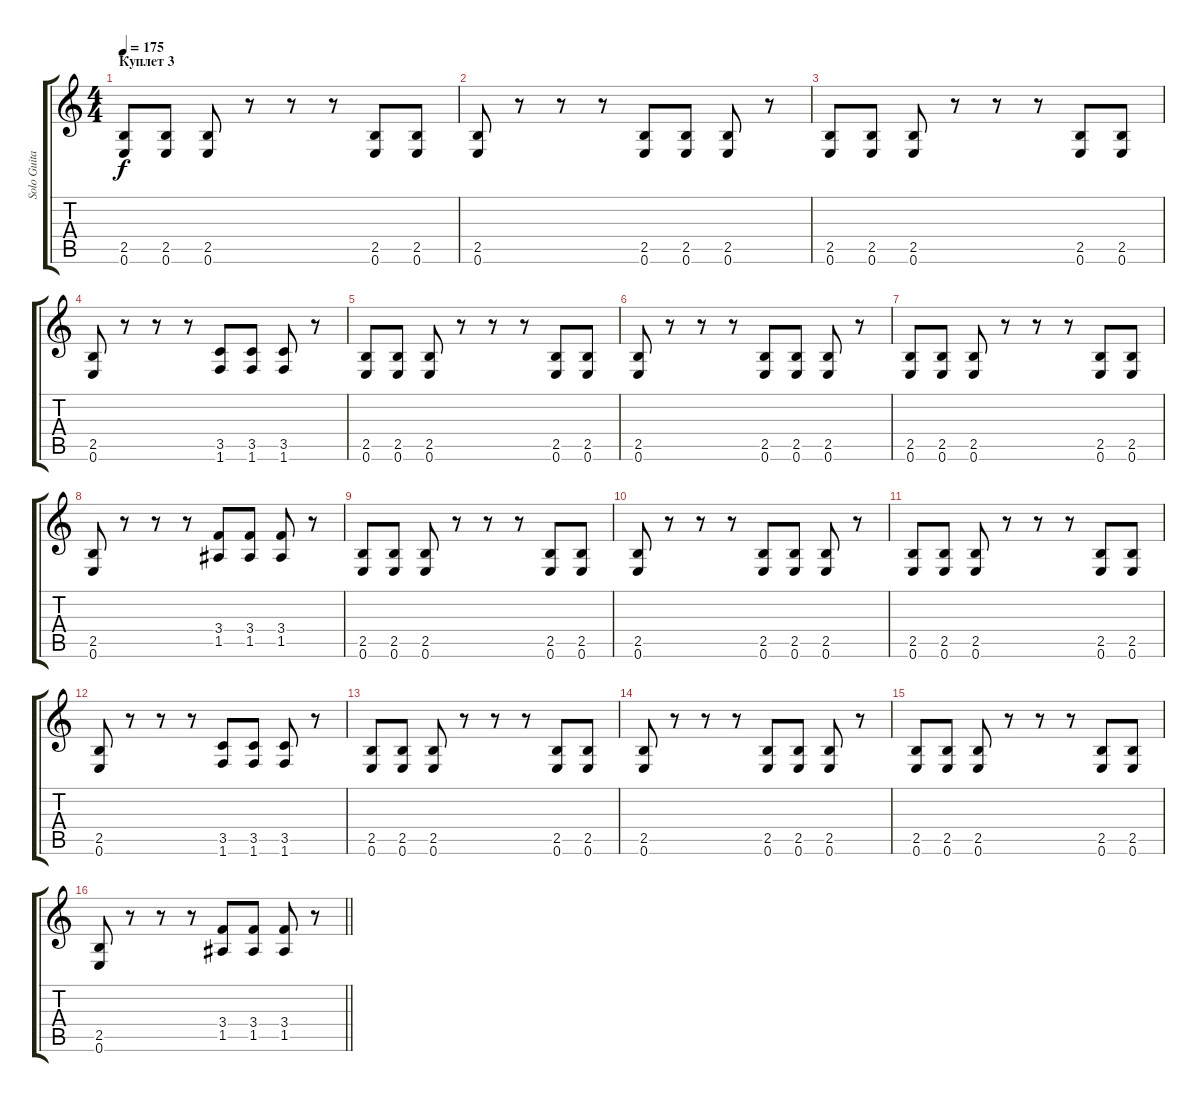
\track ("Solo Guitar (Vlad)" "Solo Guita") {instrument distortionguitar}
\staff {score tabs}
\tuning (E4 B3 G3 D3 A2 E2) {hide}
\ts (4 4)
\section ("" "Куплет 3")
\tempo 175
\clef g2
\ks c
(2.5 0.6).8{dy f} (2.5 0.6).8 (2.5 0.6).8 r.8 r.8 r.8 (2.5 0.6).8 (2.5 0.6).8 |
(2.5 0.6).8 r.8 r.8 r.8 (2.5 0.6).8 (2.5 0.6).8 (2.5 0.6).8 r.8 |
(2.5 0.6).8 (2.5 0.6).8 (2.5 0.6).8 r.8 r.8 r.8 (2.5 0.6).8 (2.5 0.6).8 |
(2.5 0.6).8 r.8 r.8 r.8 (3.5 1.6).8 (3.5 1.6).8 (3.5 1.6).8 r.8 |
(2.5 0.6).8 (2.5 0.6).8 (2.5 0.6).8 r.8 r.8 r.8 (2.5 0.6).8 (2.5 0.6).8 |
(2.5 0.6).8 r.8 r.8 r.8 (2.5 0.6).8 (2.5 0.6).8 (2.5 0.6).8 r.8 |
(2.5 0.6).8 (2.5 0.6).8 (2.5 0.6).8 r.8 r.8 r.8 (2.5 0.6).8 (2.5 0.6).8 |
(2.5 0.6).8 r.8 r.8 r.8 (3.4 1.5).8 (3.4 1.5).8 (3.4 1.5).8 r.8 |
(2.5 0.6).8 (2.5 0.6).8 (2.5 0.6).8 r.8 r.8 r.8 (2.5 0.6).8 (2.5 0.6).8 |
(2.5 0.6).8 r.8 r.8 r.8 (2.5 0.6).8 (2.5 0.6).8 (2.5 0.6).8 r.8 |
(2.5 0.6).8 (2.5 0.6).8 (2.5 0.6).8 r.8 r.8 r.8 (2.5 0.6).8 (2.5 0.6).8 |
(2.5 0.6).8 r.8 r.8 r.8 (3.5 1.6).8 (3.5 1.6).8 (3.5 1.6).8 r.8 |
(2.5 0.6).8 (2.5 0.6).8 (2.5 0.6).8 r.8 r.8 r.8 (2.5 0.6).8 (2.5 0.6).8 |
(2.5 0.6).8 r.8 r.8 r.8 (2.5 0.6).8 (2.5 0.6).8 (2.5 0.6).8 r.8 |
(2.5 0.6).8 (2.5 0.6).8 (2.5 0.6).8 r.8 r.8 r.8 (2.5 0.6).8 (2.5 0.6).8 |
\barLineRight lightlight
(2.5 0.6).8 r.8 r.8 r.8 (3.4 1.5).8 (3.4 1.5).8 (3.4 1.5).8 r.8
